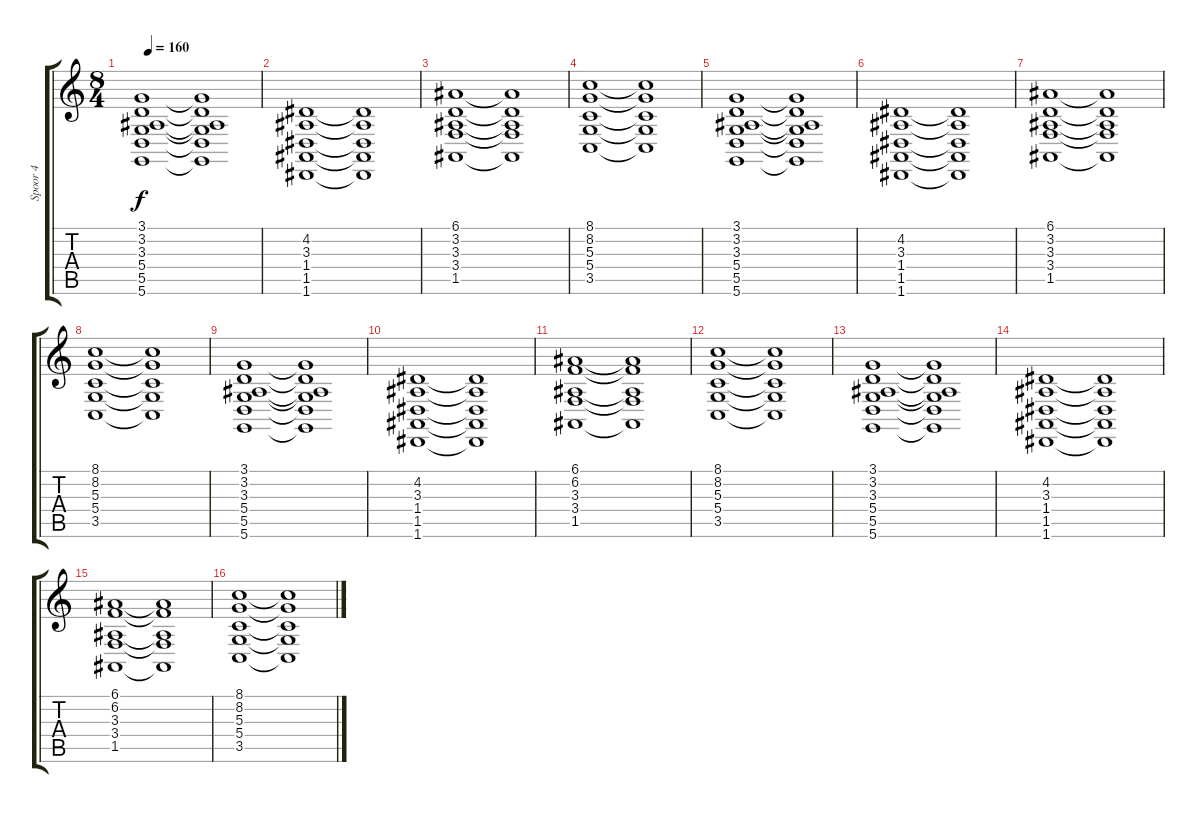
\track ("Spoor 4" "Spoor 4") {instrument choiraahs}
\staff {score tabs}
\tuning (E4 B3 G3 D3 A2 D2) {hide}
\ts (8 4)
\tempo 160
\clef g2
\ks c
(3.1 3.2 3.3 5.4 5.5 5.6).1{dy f} (3.1{t} 3.2{t} 3.3{t} 5.4{t} 5.5{t} 5.6{t}).1 |
(4.2 3.3 1.4 1.5 1.6).1 (4.2{t} 3.3{t} 1.4{t} 1.5{t} 1.6{t}).1 |
(6.1 3.2 3.3 3.4 1.5).1 (6.1{t} 3.2{t} 3.3{t} 3.4{t} 1.5{t}).1 |
(8.1 8.2 5.3 5.4 3.5).1 (8.1{t} 8.2{t} 5.3{t} 5.4{t} 3.5{t}).1 |
(3.1 3.2 3.3 5.4 5.5 5.6).1 (3.1{t} 3.2{t} 3.3{t} 5.4{t} 5.5{t} 5.6{t}).1 |
(4.2 3.3 1.4 1.5 1.6).1 (4.2{t} 3.3{t} 1.4{t} 1.5{t} 1.6{t}).1 |
(6.1 3.2 3.3 3.4 1.5).1 (6.1{t} 3.2{t} 3.3{t} 3.4{t} 1.5{t}).1 |
(8.1 8.2 5.3 5.4 3.5).1 (8.1{t} 8.2{t} 5.3{t} 5.4{t} 3.5{t}).1 |
(3.1 3.2 3.3 5.4 5.5 5.6).1 (3.1{t} 3.2{t} 3.3{t} 5.4{t} 5.5{t} 5.6{t}).1 |
(4.2 3.3 1.4 1.5 1.6).1 (4.2{t} 3.3{t} 1.4{t} 1.5{t} 1.6{t}).1 |
(6.1 6.2 3.3 3.4 1.5).1 (6.1{t} 6.2{t} 3.3{t} 3.4{t} 1.5{t}).1 |
(8.1 8.2 5.3 5.4 3.5).1 (8.1{t} 8.2{t} 5.3{t} 5.4{t} 3.5{t}).1 |
(3.1 3.2 3.3 5.4 5.5 5.6).1 (3.1{t} 3.2{t} 3.3{t} 5.4{t} 5.5{t} 5.6{t}).1 |
(4.2 3.3 1.4 1.5 1.6).1 (4.2{t} 3.3{t} 1.4{t} 1.5{t} 1.6{t}).1 |
(6.1 6.2 3.3 3.4 1.5).1 (6.1{t} 6.2{t} 3.3{t} 3.4{t} 1.5{t}).1 |
(8.1 8.2 5.3 5.4 3.5).1 (8.1{t} 8.2{t} 5.3{t} 5.4{t} 3.5{t}).1
